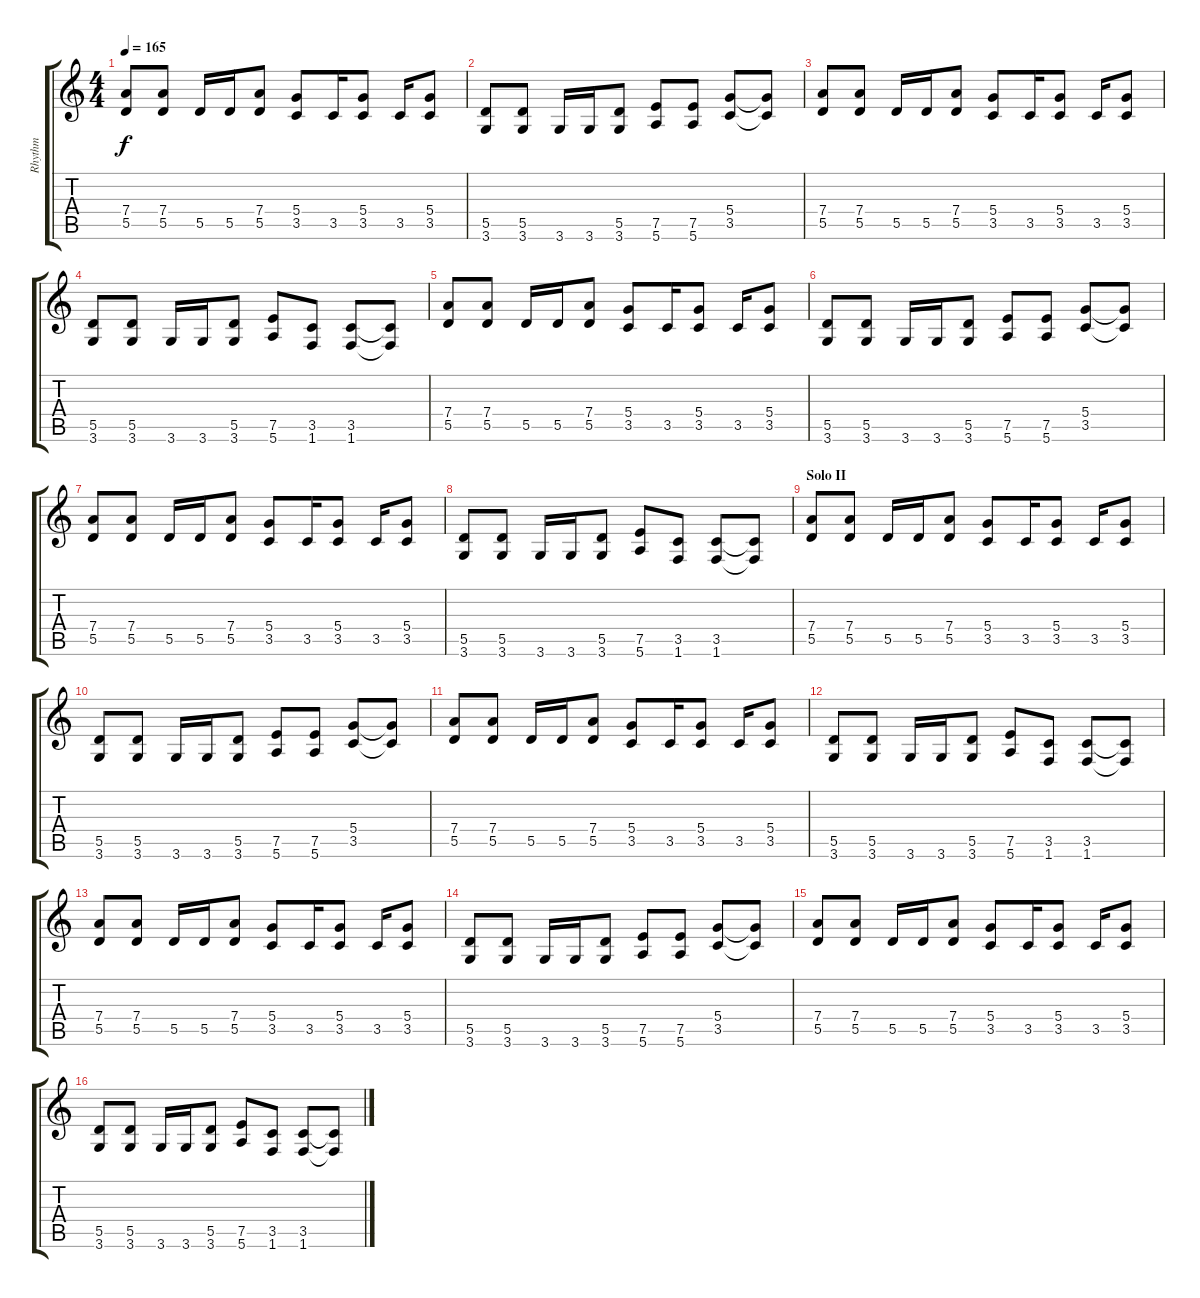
\track ("Rhythm" "Rhythm") {instrument distortionguitar}
\staff {score tabs}
\tuning (E4 B3 G3 D3 A2 E2) {hide}
\ts (4 4)
\tempo 165
\clef g2
\ks c
(7.4 5.5).8{dy f} (7.4 5.5).8 5.5.16 5.5.16 (7.4 5.5).8 (5.4 3.5).8 3.5.16 (5.4 3.5).8 3.5.16 (5.4 3.5).8 |
(5.5 3.6).8 (5.5 3.6).8 3.6.16 3.6.16 (5.5 3.6).8 (7.5 5.6).8 (7.5 5.6).8 (5.4 3.5).8 (5.4{t} 3.5{t}).8 |
(7.4 5.5).8 (7.4 5.5).8 5.5.16 5.5.16 (7.4 5.5).8 (5.4 3.5).8 3.5.16 (5.4 3.5).8 3.5.16 (5.4 3.5).8 |
(5.5 3.6).8 (5.5 3.6).8 3.6.16 3.6.16 (5.5 3.6).8 (7.5 5.6).8 (3.5 1.6).8 (3.5 1.6).8 (3.5{t} 1.6{t}).8 |
(7.4 5.5).8 (7.4 5.5).8 5.5.16 5.5.16 (7.4 5.5).8 (5.4 3.5).8 3.5.16 (5.4 3.5).8 3.5.16 (5.4 3.5).8 |
(5.5 3.6).8 (5.5 3.6).8 3.6.16 3.6.16 (5.5 3.6).8 (7.5 5.6).8 (7.5 5.6).8 (5.4 3.5).8 (5.4{t} 3.5{t}).8 |
(7.4 5.5).8 (7.4 5.5).8 5.5.16 5.5.16 (7.4 5.5).8 (5.4 3.5).8 3.5.16 (5.4 3.5).8 3.5.16 (5.4 3.5).8 |
(5.5 3.6).8 (5.5 3.6).8 3.6.16 3.6.16 (5.5 3.6).8 (7.5 5.6).8 (3.5 1.6).8 (3.5 1.6).8 (3.5{t} 1.6{t}).8 |
\section ("" "Solo II")
(7.4 5.5).8 (7.4 5.5).8 5.5.16 5.5.16 (7.4 5.5).8 (5.4 3.5).8 3.5.16 (5.4 3.5).8 3.5.16 (5.4 3.5).8 |
(5.5 3.6).8 (5.5 3.6).8 3.6.16 3.6.16 (5.5 3.6).8 (7.5 5.6).8 (7.5 5.6).8 (5.4 3.5).8 (5.4{t} 3.5{t}).8 |
(7.4 5.5).8 (7.4 5.5).8 5.5.16 5.5.16 (7.4 5.5).8 (5.4 3.5).8 3.5.16 (5.4 3.5).8 3.5.16 (5.4 3.5).8 |
(5.5 3.6).8 (5.5 3.6).8 3.6.16 3.6.16 (5.5 3.6).8 (7.5 5.6).8 (3.5 1.6).8 (3.5 1.6).8 (3.5{t} 1.6{t}).8 |
(7.4 5.5).8 (7.4 5.5).8 5.5.16 5.5.16 (7.4 5.5).8 (5.4 3.5).8 3.5.16 (5.4 3.5).8 3.5.16 (5.4 3.5).8 |
(5.5 3.6).8 (5.5 3.6).8 3.6.16 3.6.16 (5.5 3.6).8 (7.5 5.6).8 (7.5 5.6).8 (5.4 3.5).8 (5.4{t} 3.5{t}).8 |
(7.4 5.5).8 (7.4 5.5).8 5.5.16 5.5.16 (7.4 5.5).8 (5.4 3.5).8 3.5.16 (5.4 3.5).8 3.5.16 (5.4 3.5).8 |
(5.5 3.6).8 (5.5 3.6).8 3.6.16 3.6.16 (5.5 3.6).8 (7.5 5.6).8 (3.5 1.6).8 (3.5 1.6).8 (3.5{t} 1.6{t}).8
